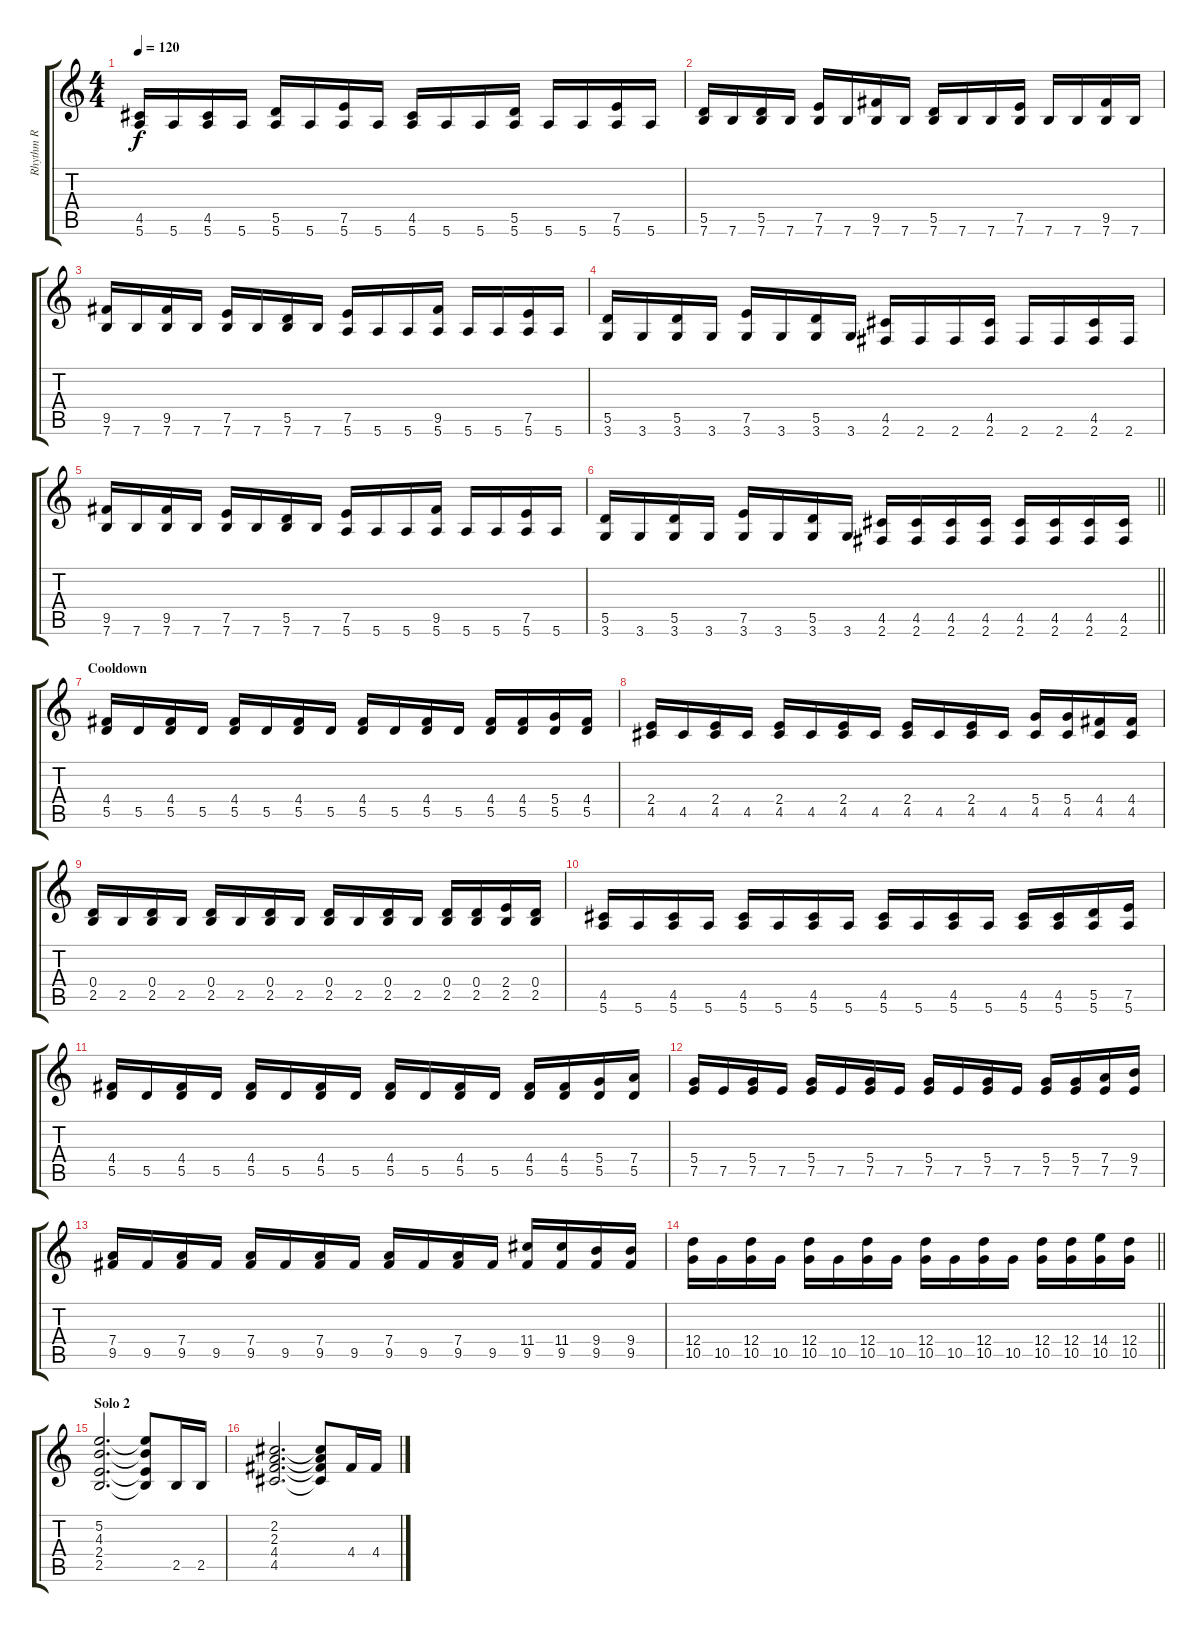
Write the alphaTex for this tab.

\track ("Rhythm R" "Rhythm R") {instrument distortionguitar}
\staff {score tabs}
\tuning (E4 B3 G3 D3 A2 E2) {hide}
\ts (4 4)
\tempo 120
\clef g2
\ks c
(4.5 5.6).16{dy f} 5.6.16 (4.5 5.6).16 5.6.16 (5.5 5.6).16 5.6.16 (7.5 5.6).16 5.6.16 (4.5 5.6).16 5.6.16 5.6.16 (5.5 5.6).16 5.6.16 5.6.16 (7.5 5.6).16 5.6.16 |
(5.5 7.6).16 7.6.16 (5.5 7.6).16 7.6.16 (7.5 7.6).16 7.6.16 (9.5 7.6).16 7.6.16 (5.5 7.6).16 7.6.16 7.6.16 (7.5 7.6).16 7.6.16 7.6.16 (9.5 7.6).16 7.6.16 |
(9.5 7.6).16 7.6.16 (9.5 7.6).16 7.6.16 (7.5 7.6).16 7.6.16 (5.5 7.6).16 7.6.16 (7.5 5.6).16 5.6.16 5.6.16 (9.5 5.6).16 5.6.16 5.6.16 (7.5 5.6).16 5.6.16 |
(5.5 3.6).16 3.6.16 (5.5 3.6).16 3.6.16 (7.5 3.6).16 3.6.16 (5.5 3.6).16 3.6.16 (4.5 2.6).16 2.6.16 2.6.16 (4.5 2.6).16 2.6.16 2.6.16 (4.5 2.6).16 2.6.16 |
(9.5 7.6).16 7.6.16 (9.5 7.6).16 7.6.16 (7.5 7.6).16 7.6.16 (5.5 7.6).16 7.6.16 (7.5 5.6).16 5.6.16 5.6.16 (9.5 5.6).16 5.6.16 5.6.16 (7.5 5.6).16 5.6.16 |
\barLineRight lightlight
(5.5 3.6).16 3.6.16 (5.5 3.6).16 3.6.16 (7.5 3.6).16 3.6.16 (5.5 3.6).16 3.6.16 (4.5 2.6).16 (4.5 2.6).16 (4.5 2.6).16 (4.5 2.6).16 (4.5 2.6).16 (4.5 2.6).16 (4.5 2.6).16 (4.5 2.6).16 |
\section ("" "Cooldown")
(4.4 5.5).16 5.5.16 (4.4 5.5).16 5.5.16 (4.4 5.5).16 5.5.16 (4.4 5.5).16 5.5.16 (4.4 5.5).16 5.5.16 (4.4 5.5).16 5.5.16 (4.4 5.5).16 (4.4 5.5).16 (5.4 5.5).16 (4.4 5.5).16 |
(2.4 4.5).16 4.5.16 (2.4 4.5).16 4.5.16 (2.4 4.5).16 4.5.16 (2.4 4.5).16 4.5.16 (2.4 4.5).16 4.5.16 (2.4 4.5).16 4.5.16 (5.4 4.5).16 (5.4 4.5).16 (4.4 4.5).16 (4.4 4.5).16 |
(0.4 2.5).16 2.5.16 (0.4 2.5).16 2.5.16 (0.4 2.5).16 2.5.16 (0.4 2.5).16 2.5.16 (0.4 2.5).16 2.5.16 (0.4 2.5).16 2.5.16 (0.4 2.5).16 (0.4 2.5).16 (2.4 2.5).16 (0.4 2.5).16 |
(4.5 5.6).16 5.6.16 (4.5 5.6).16 5.6.16 (4.5 5.6).16 5.6.16 (4.5 5.6).16 5.6.16 (4.5 5.6).16 5.6.16 (4.5 5.6).16 5.6.16 (4.5 5.6).16 (4.5 5.6).16 (5.5 5.6).16 (7.5 5.6).16 |
(4.4 5.5).16 5.5.16 (4.4 5.5).16 5.5.16 (4.4 5.5).16 5.5.16 (4.4 5.5).16 5.5.16 (4.4 5.5).16 5.5.16 (4.4 5.5).16 5.5.16 (4.4 5.5).16 (4.4 5.5).16 (5.4 5.5).16 (7.4 5.5).16 |
(5.4 7.5).16 7.5.16 (5.4 7.5).16 7.5.16 (5.4 7.5).16 7.5.16 (5.4 7.5).16 7.5.16 (5.4 7.5).16 7.5.16 (5.4 7.5).16 7.5.16 (5.4 7.5).16 (5.4 7.5).16 (7.4 7.5).16 (9.4 7.5).16 |
(7.4 9.5).16 9.5.16 (7.4 9.5).16 9.5.16 (7.4 9.5).16 9.5.16 (7.4 9.5).16 9.5.16 (7.4 9.5).16 9.5.16 (7.4 9.5).16 9.5.16 (11.4 9.5).16 (11.4 9.5).16 (9.4 9.5).16 (9.4 9.5).16 |
\barLineRight lightlight
(12.4 10.5).16 10.5.16 (12.4 10.5).16 10.5.16 (12.4 10.5).16 10.5.16 (12.4 10.5).16 10.5.16 (12.4 10.5).16 10.5.16 (12.4 10.5).16 10.5.16 (12.4 10.5).16 (12.4 10.5).16 (14.4 10.5).16 (12.4 10.5).16 |
\section ("" "Solo 2")
(5.2 4.3 2.4 2.5).2{d volume 10} (5.2{t} 4.3{t} 2.4{t} 2.5{t}).8 2.5.16 2.5.16 |
(2.2 2.3 4.4 4.5).2{d} (2.2{t} 2.3{t} 4.4{t} 4.5{t}).8 4.4.16 4.4.16
